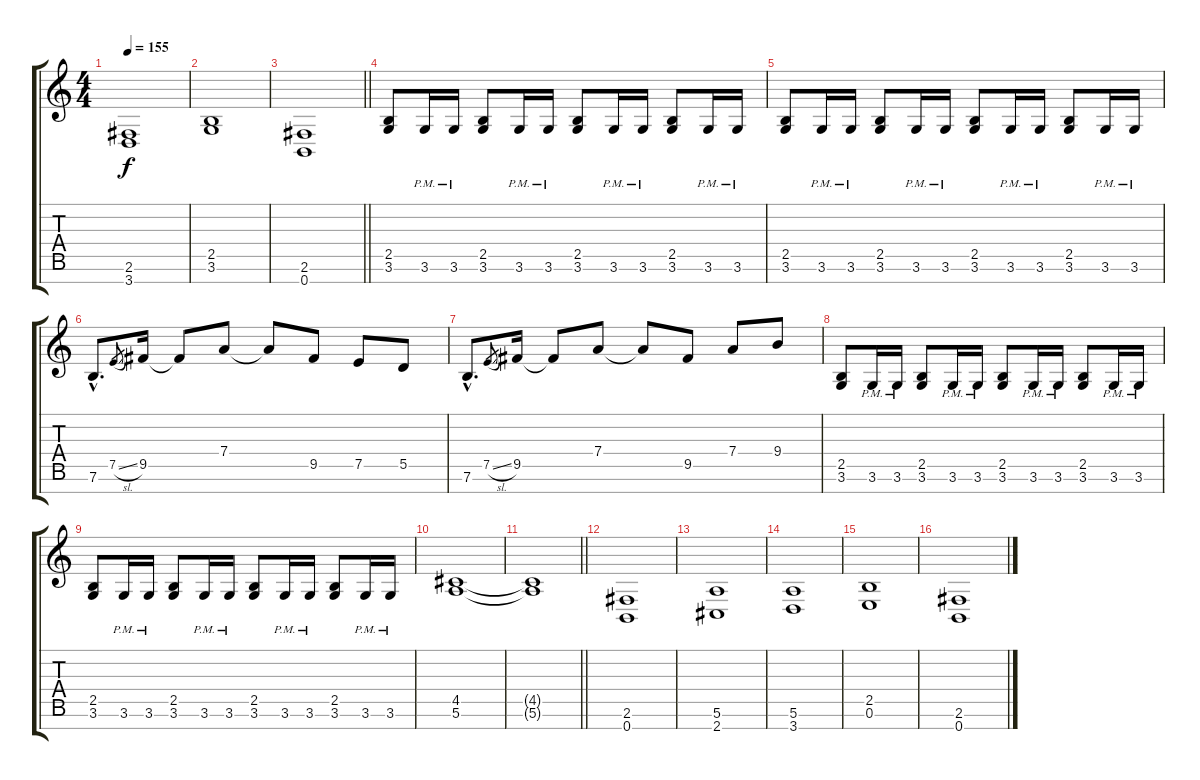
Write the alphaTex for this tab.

\track "" {instrument distortionguitar}
\staff {score tabs}
\tuning (E4 B3 G3 D3 A2 E2 B1) {hide}
\ts (4 4)
\tempo 155
\clef g2
\ks c
(2.6 3.7).1{dy f} |
(2.5 3.6).1 |
\barLineRight lightlight
(2.6 0.7).1 |
(2.5 3.6).8 3.6{pm}.16 3.6{pm}.16 (2.5 3.6).8 3.6{pm}.16 3.6{pm}.16 (2.5 3.6).8 3.6{pm}.16 3.6{pm}.16 (2.5 3.6).8 3.6{pm}.16 3.6{pm}.16 |
(2.5 3.6).8 3.6{pm}.16 3.6{pm}.16 (2.5 3.6).8 3.6{pm}.16 3.6{pm}.16 (2.5 3.6).8 3.6{pm}.16 3.6{pm}.16 (2.5 3.6).8 3.6{pm}.16 3.6{pm}.16 |
7.6{hac}.8{d} 7.5{sl}.8{gr} 9.5.16 9.5{t}.8 7.4.8 7.4{t}.8 9.5.8 7.5.8 5.5.8 |
7.6{hac}.8{d} 7.5{sl}.8{gr} 9.5.16 9.5{t}.8 7.4.8 7.4{t}.8 9.5.8 7.4.8 9.4.8 |
(2.5 3.6).8 3.6{pm}.16 3.6{pm}.16 (2.5 3.6).8 3.6{pm}.16 3.6{pm}.16 (2.5 3.6).8 3.6{pm}.16 3.6{pm}.16 (2.5 3.6).8 3.6{pm}.16 3.6{pm}.16 |
(2.5 3.6).8 3.6{pm}.16 3.6{pm}.16 (2.5 3.6).8 3.6{pm}.16 3.6{pm}.16 (2.5 3.6).8 3.6{pm}.16 3.6{pm}.16 (2.5 3.6).8 3.6{pm}.16 3.6{pm}.16 |
(4.5 5.6).1 |
\barLineRight lightlight
(4.5{t} 5.6{t}).1 |
(2.6 0.7).1 |
(5.6 2.7).1 |
(5.6 3.7).1 |
(2.5 0.6).1 |
(2.6 0.7).1
